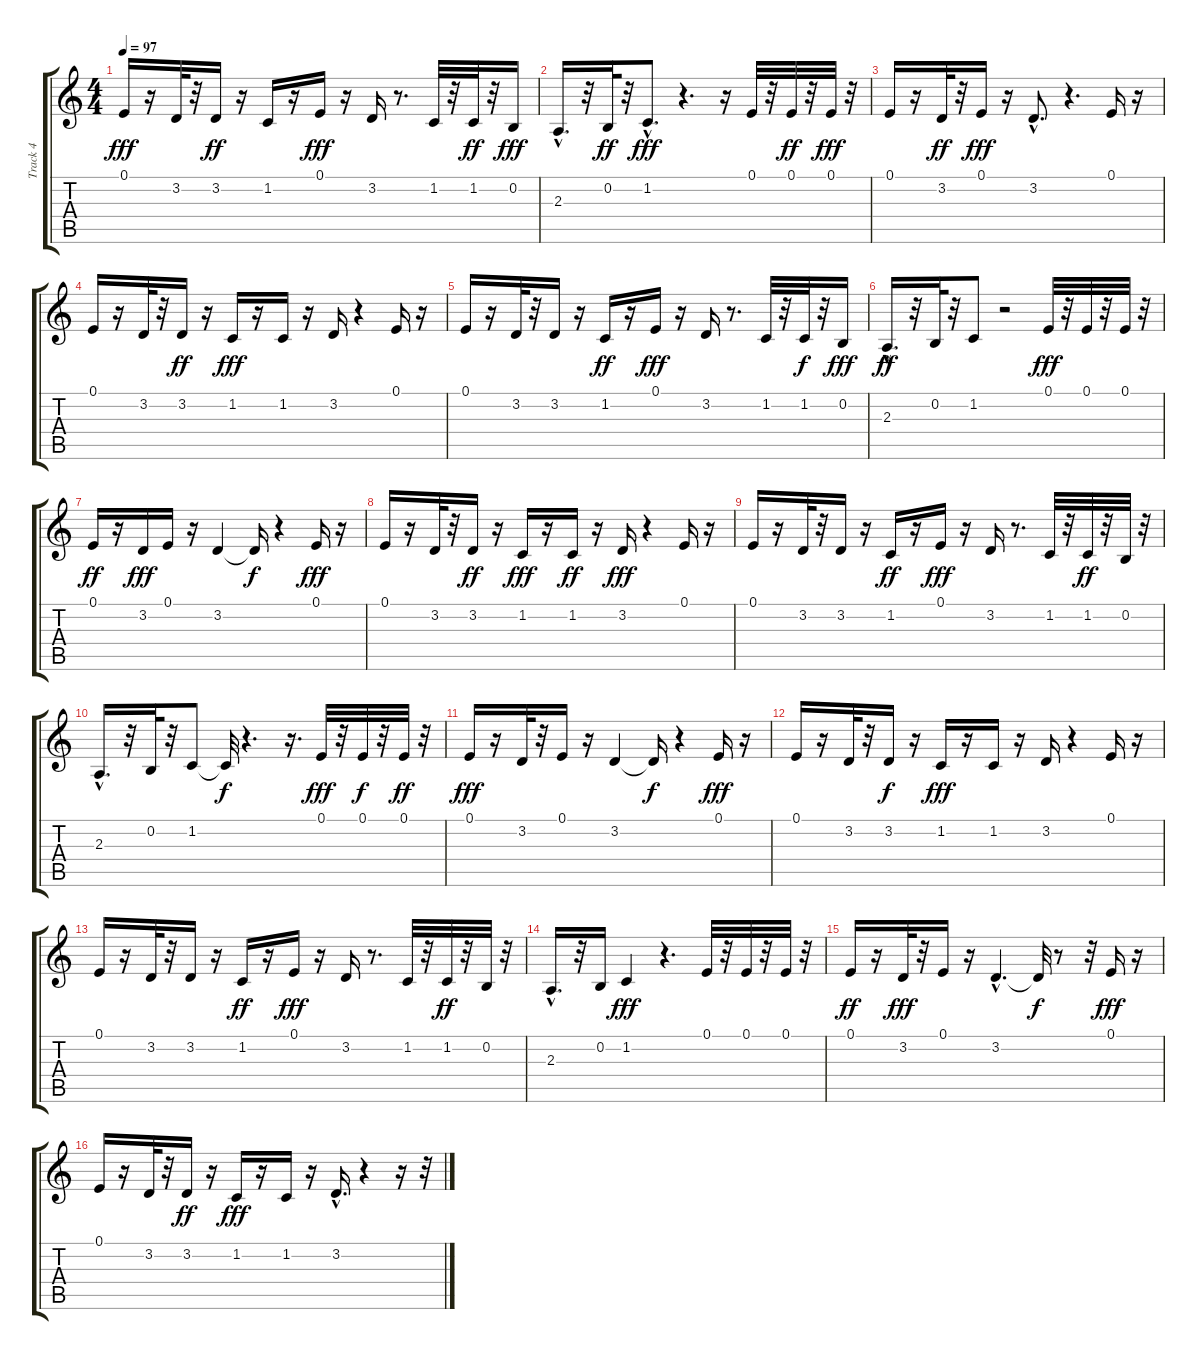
\track ("Track 4" "Track 4") {instrument flute}
\staff {score tabs}
\tuning (E4 B3 G3 D3 A2 E2) {hide}
\ts (4 4)
\tempo 97
\clef g2
\ks c
0.1.16{dy fff} r.16 3.2.32 r.32 3.2.16{dy ff} r.16 1.2.16 r.16 0.1.16{dy fff} r.16 3.2.16 r.8{d} 1.2.32 r.32 1.2.32{dy ff} r.32 0.2.16{dy fff} |
2.3{hac}.16{d} r.32 0.2.32{dy ff} r.32 1.2{hac}.8{d dy fff} r.4{d} r.16 0.1.32 r.32 0.1.32{dy ff} r.32 0.1.32{dy fff} r.32 |
0.1.16 r.16 3.2.32{dy ff} r.32 0.1.16{dy fff} r.16 3.2{hac}.8{d} r.4{d} 0.1.16 r.16 |
0.1.16 r.16 3.2.32 r.32 3.2.16{dy ff} r.16 1.2.16{dy fff} r.16 1.2.16 r.16 3.2.16 r.4 0.1.16 r.16 |
0.1.16 r.16 3.2.32 r.32 3.2.16 r.16 1.2.16{dy ff} r.16 0.1.16{dy fff} r.16 3.2.16 r.8{d} 1.2.32 r.32 1.2.32{dy f} r.32 0.2.16{dy fff} |
2.3{hac}.16{d dy ff} r.32 0.2.32 r.32 1.2.8 r.2 0.1.32{dy fff} r.32 0.1.32 r.32 0.1.32 r.32 |
0.1.16{dy ff} r.16 3.2.16{dy fff} 0.1.16 r.16 3.2.4 3.2{t}.16{dy f} r.4 0.1.16{dy fff} r.16 |
0.1.16 r.16 3.2.32 r.32 3.2.16{dy ff} r.16 1.2.16{dy fff} r.16 1.2.16{dy ff} r.16 3.2.16{dy fff} r.4 0.1.16 r.16 |
0.1.16 r.16 3.2.32 r.32 3.2.16 r.16 1.2.16{dy ff} r.16 0.1.16{dy fff} r.16 3.2.16 r.8{d} 1.2.32 r.32 1.2.32{dy ff} r.32 0.2.32 r.32 |
2.3{hac}.16{d} r.32 0.2.32 r.32 1.2.8 1.2{t}.32{dy f} r.4{d} r.16{d} 0.1.32{dy fff} r.32 0.1.32{dy f} r.32 0.1.32{dy ff} r.32 |
0.1.16{dy fff} r.16 3.2.32 r.32 0.1.16 r.16 3.2.4 3.2{t}.16{dy f} r.4 0.1.16{dy fff} r.16 |
0.1.16 r.16 3.2.32 r.32 3.2.16{dy f} r.16 1.2.16{dy fff} r.16 1.2.16 r.16 3.2.16 r.4 0.1.16 r.16 |
0.1.16 r.16 3.2.32 r.32 3.2.16 r.16 1.2.16{dy ff} r.16 0.1.16{dy fff} r.16 3.2.16 r.8{d} 1.2.32 r.32 1.2.32{dy ff} r.32 0.2.32 r.32 |
2.3{hac}.16{d} r.32 0.2.16 1.2.4{dy fff} r.4{d} 0.1.32 r.32 0.1.32 r.32 0.1.32 r.32 |
0.1.16{dy ff} r.16 3.2.32{dy fff} r.32 0.1.16 r.16 3.2{hac}.4{d} 3.2{t}.32{dy f} r.8 r.32 0.1.16{dy fff} r.16 |
0.1.16 r.16 3.2.32 r.32 3.2.16{dy ff} r.16 1.2.16{dy fff} r.16 1.2.16 r.16 3.2{hac}.16{d} r.4 r.16 r.32
